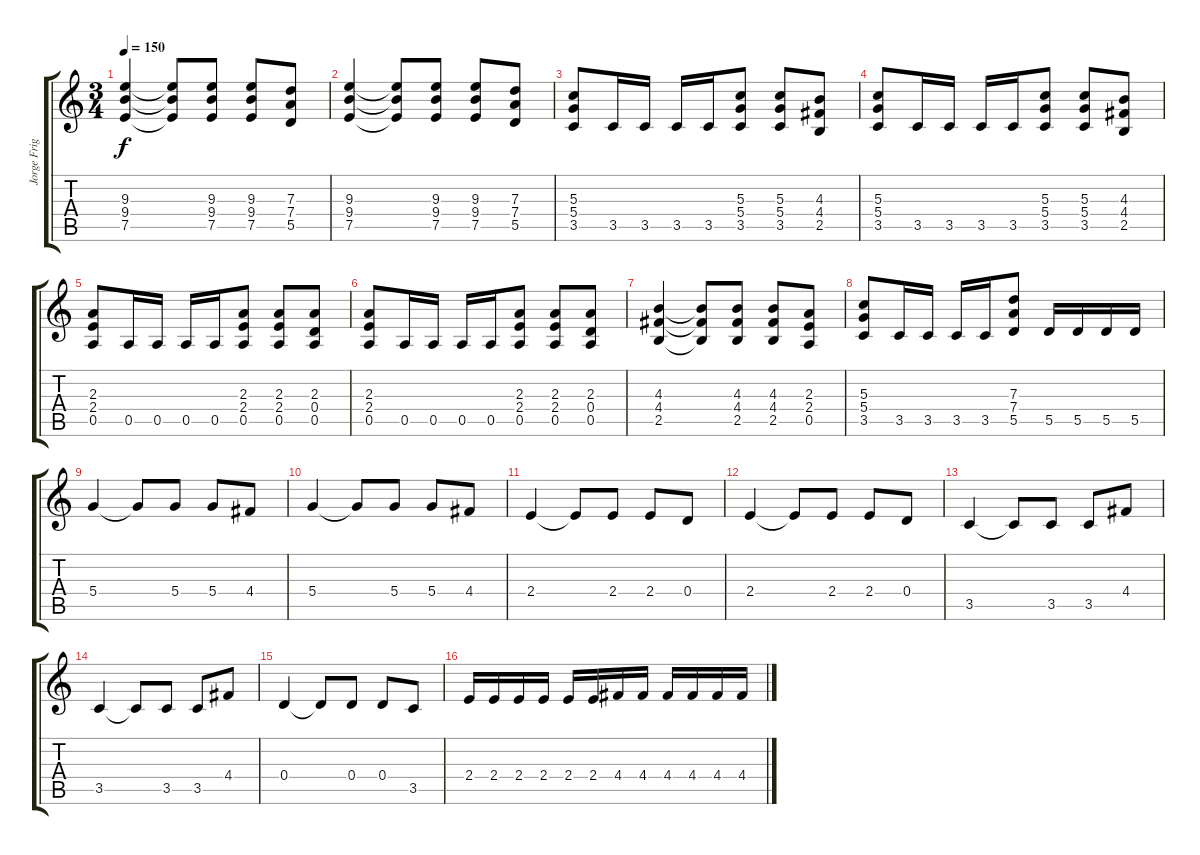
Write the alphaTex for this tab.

\track ("Jorge Frigerio Base R" "Jorge Frig") {instrument overdrivenguitar}
\staff {score tabs}
\tuning (E4 B3 G3 D3 A2 E2) {hide}
\ts (3 4)
\tempo 150
\clef g2
\ks c
(9.3 9.4 7.5).4{dy f} (9.3{t} 9.4{t} 7.5{t}).8 (9.3 9.4 7.5).8 (9.3 9.4 7.5).8 (7.3 7.4 5.5).8 |
(9.3 9.4 7.5).4 (9.3{t} 9.4{t} 7.5{t}).8 (9.3 9.4 7.5).8 (9.3 9.4 7.5).8 (7.3 7.4 5.5).8 |
(5.3 5.4 3.5).8 3.5.16 3.5.16 3.5.16 3.5.16 (5.3 5.4 3.5).8 (5.3 5.4 3.5).8 (4.3 4.4 2.5).8 |
(5.3 5.4 3.5).8 3.5.16 3.5.16 3.5.16 3.5.16 (5.3 5.4 3.5).8 (5.3 5.4 3.5).8 (4.3 4.4 2.5).8 |
(2.3 2.4 0.5).8 0.5.16 0.5.16 0.5.16 0.5.16 (2.3 2.4 0.5).8 (2.3 2.4 0.5).8 (2.3 0.4 0.5).8 |
(2.3 2.4 0.5).8 0.5.16 0.5.16 0.5.16 0.5.16 (2.3 2.4 0.5).8 (2.3 2.4 0.5).8 (2.3 0.4 0.5).8 |
(4.3 4.4 2.5).4 (4.3{t} 4.4{t} 2.5{t}).8 (4.3 4.4 2.5).8 (4.3 4.4 2.5).8 (2.3 2.4 0.5).8 |
(5.3 5.4 3.5).8 3.5.16 3.5.16 3.5.16 3.5.16 (7.3 7.4 5.5).8 5.5.16 5.5.16 5.5.16 5.5.16 |
5.4.4 5.4{t}.8 5.4.8 5.4.8 4.4.8 |
5.4.4 5.4{t}.8 5.4.8 5.4.8 4.4.8 |
2.4.4 2.4{t}.8 2.4.8 2.4.8 0.4.8 |
2.4.4 2.4{t}.8 2.4.8 2.4.8 0.4.8 |
3.5.4 3.5{t}.8 3.5.8 3.5.8 4.4.8 |
3.5.4 3.5{t}.8 3.5.8 3.5.8 4.4.8 |
0.4.4 0.4{t}.8 0.4.8 0.4.8 3.5.8 |
2.4.16 2.4.16 2.4.16 2.4.16 2.4.16 2.4.16 4.4.16 4.4.16 4.4.16 4.4.16 4.4.16 4.4.16
